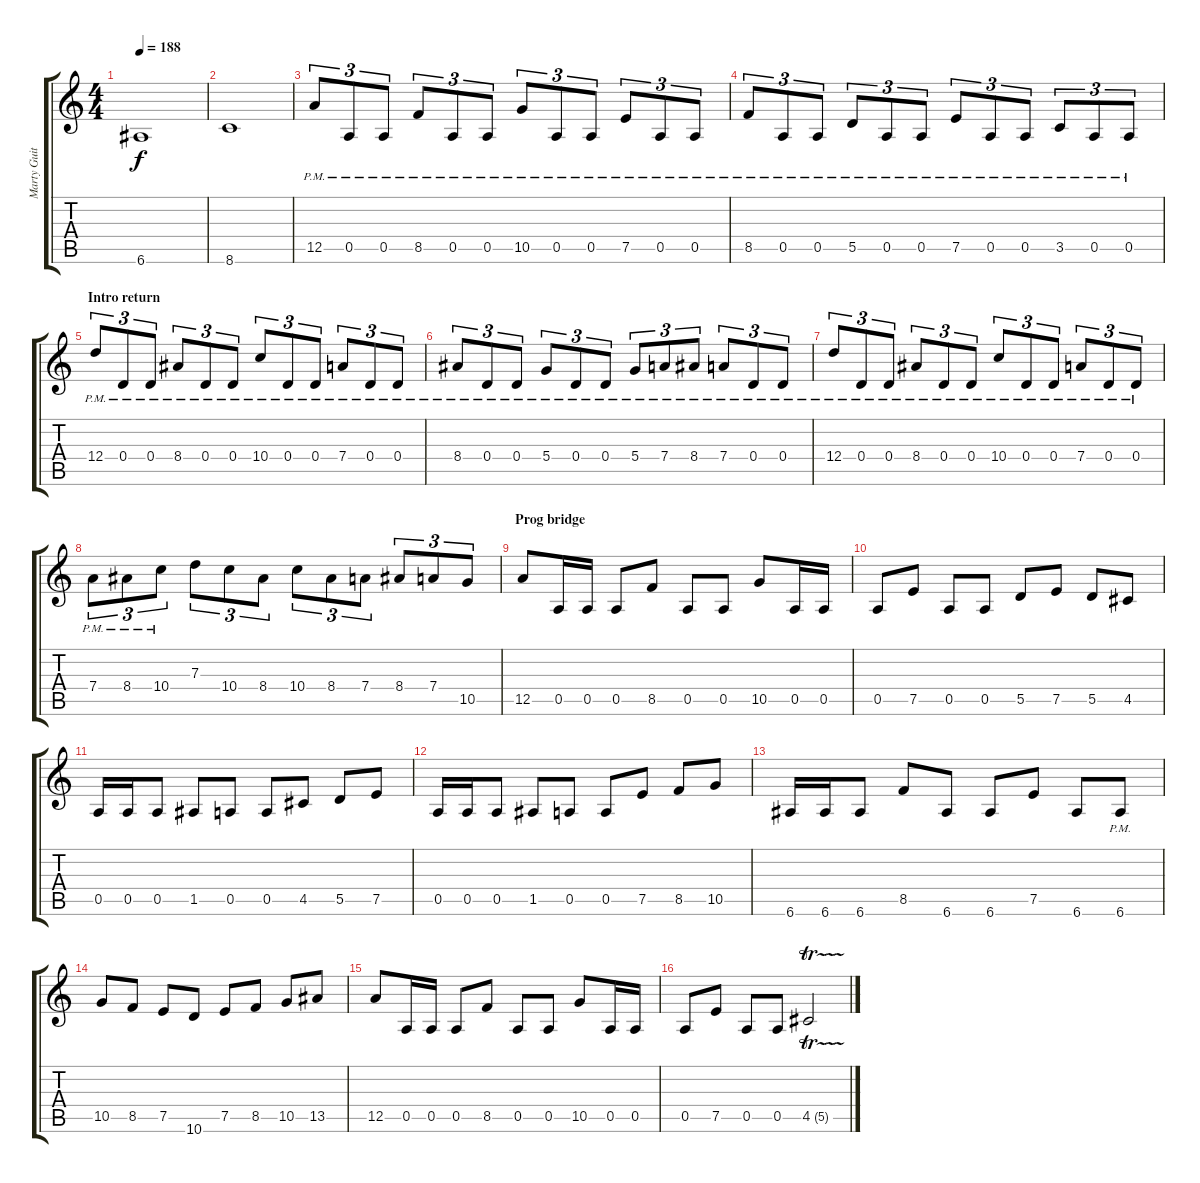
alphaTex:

\track ("Marty Guitar" "Marty Guit") {instrument overdrivenguitar}
\staff {score tabs}
\tuning (E4 B3 G3 D3 A2 E2) {hide}
\ts (4 4)
\tempo 188
\clef g2
\ks c
6.6.1{dy f} |
8.6.1 |
12.5{pm}.8{tu (3 2)} 0.5{pm}.8{tu (3 2)} 0.5{pm}.8{tu (3 2)} 8.5{pm}.8{tu (3 2)} 0.5{pm}.8{tu (3 2)} 0.5{pm}.8{tu (3 2)} 10.5{pm}.8{tu (3 2)} 0.5{pm}.8{tu (3 2)} 0.5{pm}.8{tu (3 2)} 7.5{pm}.8{tu (3 2)} 0.5{pm}.8{tu (3 2)} 0.5{pm}.8{tu (3 2)} |
8.5{pm}.8{tu (3 2)} 0.5{pm}.8{tu (3 2)} 0.5{pm}.8{tu (3 2)} 5.5{pm}.8{tu (3 2)} 0.5{pm}.8{tu (3 2)} 0.5{pm}.8{tu (3 2)} 7.5{pm}.8{tu (3 2)} 0.5{pm}.8{tu (3 2)} 0.5{pm}.8{tu (3 2)} 3.5{pm}.8{tu (3 2)} 0.5{pm}.8{tu (3 2)} 0.5{pm}.8{tu (3 2)} |
\section ("" "Intro return")
12.4{pm}.8{tu (3 2)} 0.4{pm}.8{tu (3 2)} 0.4{pm}.8{tu (3 2)} 8.4{pm}.8{tu (3 2)} 0.4{pm}.8{tu (3 2)} 0.4{pm}.8{tu (3 2)} 10.4{pm}.8{tu (3 2)} 0.4{pm}.8{tu (3 2)} 0.4{pm}.8{tu (3 2)} 7.4{pm}.8{tu (3 2)} 0.4{pm}.8{tu (3 2)} 0.4{pm}.8{tu (3 2)} |
8.4{pm}.8{tu (3 2)} 0.4{pm}.8{tu (3 2)} 0.4{pm}.8{tu (3 2)} 5.4{pm}.8{tu (3 2)} 0.4{pm}.8{tu (3 2)} 0.4{pm}.8{tu (3 2)} 5.4{pm}.8{tu (3 2)} 7.4{pm}.8{tu (3 2)} 8.4{pm}.8{tu (3 2)} 7.4{pm}.8{tu (3 2)} 0.4{pm}.8{tu (3 2)} 0.4{pm}.8{tu (3 2)} |
12.4{pm}.8{tu (3 2)} 0.4{pm}.8{tu (3 2)} 0.4{pm}.8{tu (3 2)} 8.4{pm}.8{tu (3 2)} 0.4{pm}.8{tu (3 2)} 0.4{pm}.8{tu (3 2)} 10.4{pm}.8{tu (3 2)} 0.4{pm}.8{tu (3 2)} 0.4{pm}.8{tu (3 2)} 7.4{pm}.8{tu (3 2)} 0.4{pm}.8{tu (3 2)} 0.4{pm}.8{tu (3 2)} |
7.4{pm}.8{tu (3 2)} 8.4{pm}.8{tu (3 2)} 10.4{pm}.8{tu (3 2)} 7.3.8{tu (3 2)} 10.4.8{tu (3 2)} 8.4.8{tu (3 2)} 10.4.8{tu (3 2)} 8.4.8{tu (3 2)} 7.4.8{tu (3 2)} 8.4.8{tu (3 2)} 7.4.8{tu (3 2)} 10.5.8{tu (3 2)} |
\section ("" "Prog bridge")
12.5.8 0.5.16 0.5.16 0.5.8 8.5.8 0.5.8 0.5.8 10.5.8 0.5.16 0.5.16 |
0.5.8 7.5.8 0.5.8 0.5.8 5.5.8 7.5.8 5.5.8 4.5.8 |
0.5.16 0.5.16 0.5.8 1.5.8 0.5.8 0.5.8 4.5.8 5.5.8 7.5.8 |
0.5.16 0.5.16 0.5.8 1.5.8 0.5.8 0.5.8 7.5.8 8.5.8 10.5.8 |
6.6.16 6.6.16 6.6.8 8.5.8 6.6.8 6.6.8 7.5.8 6.6.8 6.6{pm}.8 |
10.5.8 8.5.8 7.5.8 10.6.8 7.5.8 8.5.8 10.5.8 13.5.8 |
12.5.8 0.5.16 0.5.16 0.5.8 8.5.8 0.5.8 0.5.8 10.5.8 0.5.16 0.5.16 |
0.5.8 7.5.8 0.5.8 0.5.8 4.5{tr (5 16)}.2
